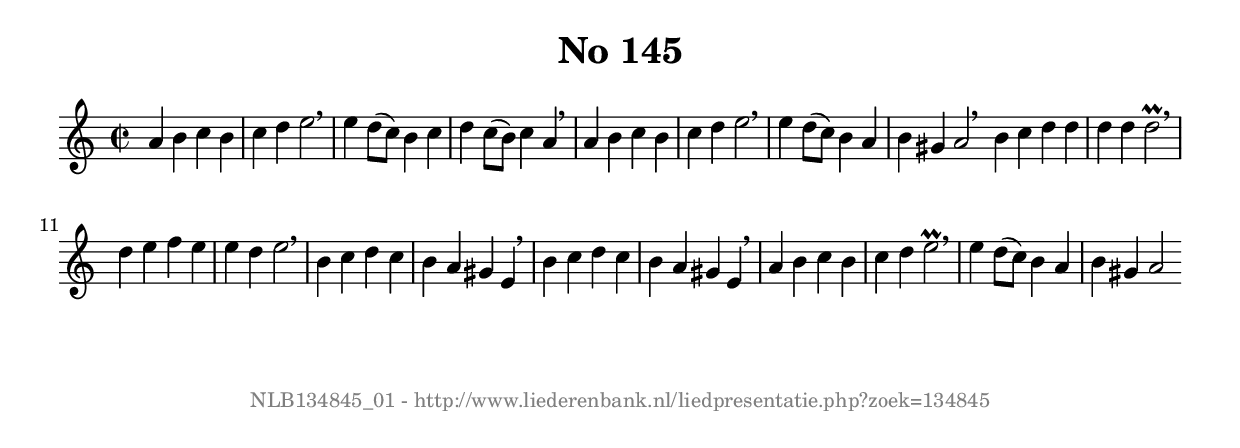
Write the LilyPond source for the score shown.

%
% produced by wce2krn 1.64 (7 June 2014)
%
\version"2.16"
#(append! paper-alist '(("long" . (cons (* 210 mm) (* 2000 mm)))))
#(set-default-paper-size "long")
sb = {\breathe}
mBreak = {\breathe }
bBreak = {\breathe }
x = {\once\override NoteHead #'style = #'cross }
gl=\glissando
itime={\override Staff.TimeSignature #'stencil = ##f }
ficta = {\once\set suggestAccidentals = ##t}
fine = {\once\override Score.RehearsalMark #'self-alignment-X = #1 \mark \markup {\italic{Fine}}}
dc = {\once\override Score.RehearsalMark #'self-alignment-X = #1 \mark \markup {\italic{D.C.}}}
dcf = {\once\override Score.RehearsalMark #'self-alignment-X = #1 \mark \markup {\italic{D.C. al Fine}}}
dcc = {\once\override Score.RehearsalMark #'self-alignment-X = #1 \mark \markup {\italic{D.C. al Coda}}}
ds = {\once\override Score.RehearsalMark #'self-alignment-X = #1 \mark \markup {\italic{D.S.}}}
dsf = {\once\override Score.RehearsalMark #'self-alignment-X = #1 \mark \markup {\italic{D.S. al Fine}}}
dsc = {\once\override Score.RehearsalMark #'self-alignment-X = #1 \mark \markup {\italic{D.S. al Coda}}}
pv = {\set Score.repeatCommands = #'((volta "1"))}
sv = {\set Score.repeatCommands = #'((volta "2"))}
tv = {\set Score.repeatCommands = #'((volta "3"))}
qv = {\set Score.repeatCommands = #'((volta "4"))}
xv = {\set Score.repeatCommands = #'((volta #f))}
\header{ tagline = ""
title = "No 145"
}
\score {{
\key a \minor
\relative g'
{
\set melismaBusyProperties = #'()
\time 2/2
\tempo 4=120
\override Score.MetronomeMark #'transparent = ##t
\override Score.RehearsalMark #'break-visibility = #(vector #t #t #f)
a4 b c b c d e2 \sb e4 d8( c) b4 c d c8( b) c4 a \sb a b c b c d e2 \sb e4 d8( c) b4 a b gis a2 \bar ":|:" \bBreak
b4 c d d d d d2^\prall \sb d4 e f e e d e2 \sb b4 c d c b a gis e \sb \mBreak \bar "|"
b'4 c d c b a gis e \sb a b c b c d e2^\prall \sb e4 d8( c) b4 a b gis a2 \bar ":|"
 }}
 \midi { }
 \layout {
            indent = 0.0\cm
}
}
\markup { \vspace #0 } \markup { \with-color #grey \fill-line { \center-column { \smaller "NLB134845_01 - http://www.liederenbank.nl/liedpresentatie.php?zoek=134845" } } }
